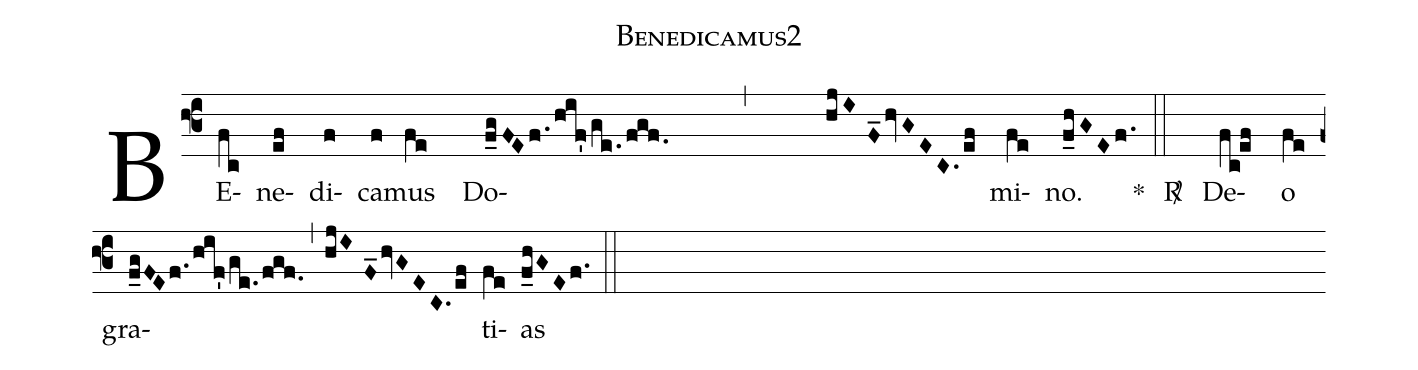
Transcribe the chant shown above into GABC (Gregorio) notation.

name:Benedicamus2;
%%
(f3) BE(fc)ne(ef)di(f)ca(f)mus(fe) Do(f_gFEf./hif'/ge./fgf.,hjIF_hvGEC.ef)mi(fe)no.(f_hGEf.) *(::)
<sp>R/</sp>() De(fc!ef)o(fez) gra(f_gFEf./hif'/ge./fgf.,hjIF_hvGEC.ef)ti(fe)as(f_hGEf.) (::)
